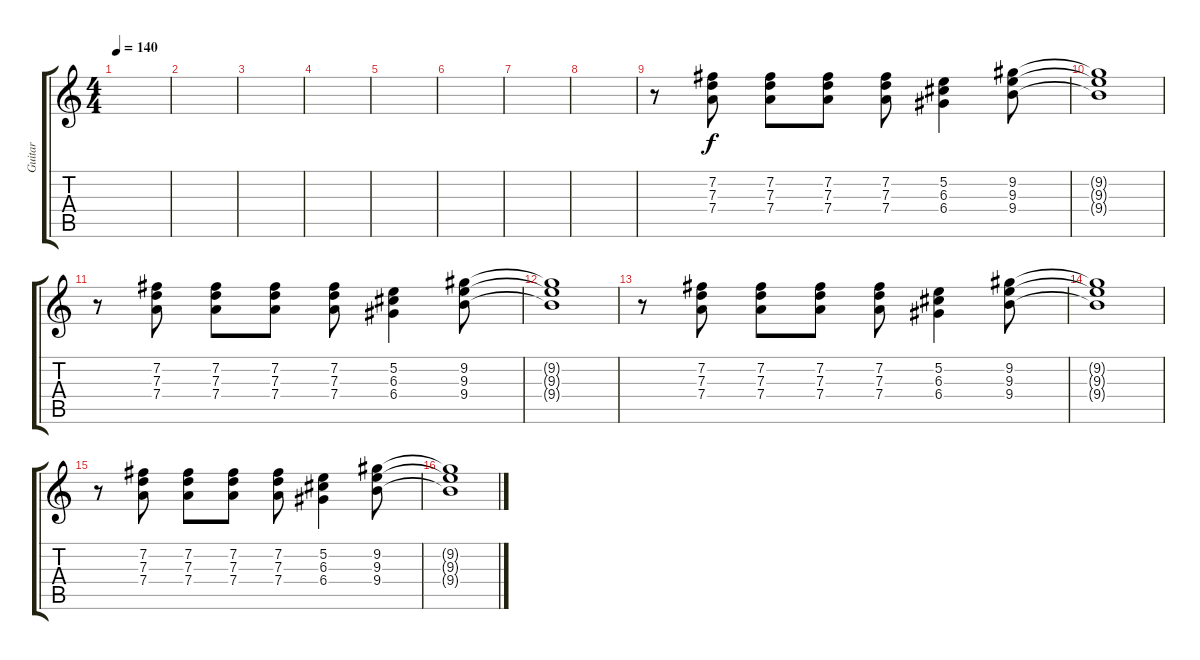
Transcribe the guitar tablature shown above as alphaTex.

\track ("Guitar" "Guitar") {instrument distortionguitar}
\staff {score tabs}
\tuning (E4 B3 G3 D3 A2 E2) {hide}
\ts (4 4)
\tempo 140
\clef g2
\ks c
|
|
|
|
|
|
|
|
r.8 (7.2 7.3 7.4).8 (7.2 7.3 7.4).8 (7.2 7.3 7.4).8 (7.2 7.3 7.4).8 (5.2 6.3 6.4).4 (9.2 9.3 9.4).8 |
(9.2{t} 9.3{t} 9.4{t}).1 |
r.8 (7.2 7.3 7.4).8 (7.2 7.3 7.4).8 (7.2 7.3 7.4).8 (7.2 7.3 7.4).8 (5.2 6.3 6.4).4 (9.2 9.3 9.4).8 |
(9.2{t} 9.3{t} 9.4{t}).1 |
r.8 (7.2 7.3 7.4).8 (7.2 7.3 7.4).8 (7.2 7.3 7.4).8 (7.2 7.3 7.4).8 (5.2 6.3 6.4).4 (9.2 9.3 9.4).8 |
(9.2{t} 9.3{t} 9.4{t}).1 |
r.8 (7.2 7.3 7.4).8 (7.2 7.3 7.4).8 (7.2 7.3 7.4).8 (7.2 7.3 7.4).8 (5.2 6.3 6.4).4 (9.2 9.3 9.4).8 |
(9.2{t} 9.3{t} 9.4{t}).1
